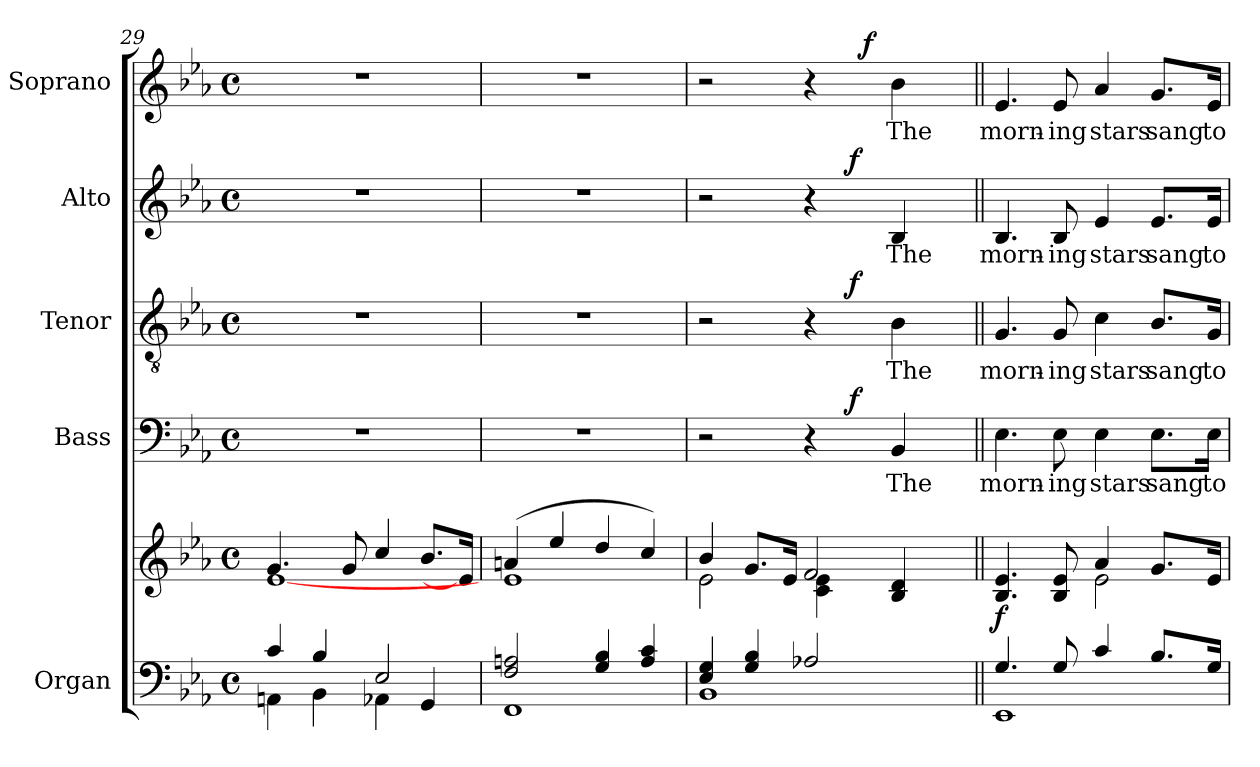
**kern	**kern	**dynam	**kern	**text	**dynam	**kern	**text	**dynam	**kern	**text	**dynam	**kern	**text	**dynam
*part5	*part5	*part5	*part4	*part4	*part4	*part3	*part3	*part3	*part2	*part2	*part2	*part1	*part1	*part1
*staff6	*staff5	*staff5/6	*staff4	*staff4	*staff4	*staff3	*staff3	*staff3	*staff2	*staff2	*staff2	*staff1	*staff1	*staff1
*I"Organ	*	*	*I"Bass	*	*	*I"Tenor	*	*	*I"Alto	*	*	*I"Soprano	*	*
*I'Org.	*	*	*I'B.	*	*	*I'T.	*	*	*I'A.	*	*	*I'S.	*	*
*clefF4	*clefG2	*	*clefF4	*	*	*clefGv2	*	*	*clefG2	*	*	*clefG2	*	*
*	*	*	*	*	*	*ITrd7c12	*	*	*	*	*	*	*	*
*k[b-e-a-]	*k[b-e-a-]	*	*k[b-e-a-]	*	*	*k[b-e-a-]	*	*	*k[b-e-a-]	*	*	*k[b-e-a-]	*	*
*E-:	*E-:	*	*E-:	*	*	*E-:	*	*	*E-:	*	*	*E-:	*	*
*M4/4	*M4/4	*	*M4/4	*	*	*M4/4	*	*	*M4/4	*	*	*M4/4	*	*
*met(c)	*met(c)	*	*met(c)	*	*	*met(c)	*	*	*met(c)	*	*	*met(c)	*	*
=29	=29	=29	=29	=29	=29	=29	=29	=29	=29	=29	=29	=29	=29	=29
*^	*^	*	*	*	*	*	*	*	*	*	*	*	*	*
4ci/	4AAni\	4.gi/	[<1e-i	.	1r	.	.	1r	.	.	1r	.	.	1r	.	.
4B-i/	4BB-i\	.	.	.	.	.	.	.	.	.	.	.	.	.	.	.
.	.	8gi/	.	.	.	.	.	.	.	.	.	.	.	.	.	.
2E-i/	4AA-Xi\	4cci/	.	.	.	.	.	.	.	.	.	.	.	.	.	.
.	4GGi/	8.b-i/L	.	.	.	.	.	.	.	.	.	.	.	.	.	.
.	.	16e-i/Jk]	.	.	.	.	.	.	.	.	.	.	.	.	.	.
=30	=30	=30	=30	=30	=30	=30	=30	=30	=30	=30	=30	=30	=30	=30	=30	=30
2Fi/ 2Ani	1FFi	(4ani/	1e-i	.	1r	.	.	1r	.	.	1r	.	.	1r	.	.
.	.	4ee-i/	.	.	.	.	.	.	.	.	.	.	.	.	.	.
4Gi/ 4B-i	.	4ddi/	.	.	.	.	.	.	.	.	.	.	.	.	.	.
4Ai/ 4ci	.	4cci/)	.	.	.	.	.	.	.	.	.	.	.	.	.	.
!!LO:PB:g=z
=31	=31	=31	=31	=31	=31	=31	=31	=31	=31	=31	=31	=31	=31	=31	=31	=31
*	*	*	*	*	*^	*	*	*^	*	*	*^	*	*	*^	*	*
4E-i/ 4Gi	1BB-i	4b-i/	2e-i\	.	2r	2ryy	.	.	2r	2ryy	.	.	2r	2ryy	.	.	2r	2ryy	.	.
4Gi/ 4B-i	.	8.gi/L	.	.	.	.	.	.	.	.	.	.	.	.	.	.	.	.	.	.
.	.	16e-i/Jk	.	.	.	.	.	.	.	.	.	.	.	.	.	.	.	.	.	.
2A-Xi/	.	2fi/	4ci\ 4e-i	.	4r	16ryy	.	.	4r	16ryy	.	.	4r	16ryy	.	.	4r	8ryy	.	.
.	.	.	.	.	.	32ryy	.	.	.	32ryy	.	.	.	32ryy	.	.	.	.	.	.
.	.	.	.	.	.	64ryy	.	.	.	64ryy	.	.	.	64ryy	.	.	.	.	.	.
.	.	.	.	.	.	256.ryy	.	.	.	256.ryy	.	.	.	256.ryy	.	.	.	.	.	.
.	.	.	.	.	.	4ryy	.	f	.	4ryy	.	f	.	4ryy	.	f	.	.	.	.
.	.	.	.	.	.	.	.	.	.	.	.	.	.	.	.	.	.	128...ryy	.	.
.	.	.	.	.	.	.	.	.	.	.	.	.	.	.	.	.	.	4ryy	.	f
!	!	!	!	!	!	!	!LO:LY:b:color=#000000	!	!	!	!	!	!	!	!	!	!	!	!	!
!	!	!	!	!	!	!	!	!	!	!	!LO:LY:b:color=#000000	!	!	!	!	!	!	!	!	!
!	!	!	!	!	!	!	!	!	!	!	!	!	!	!	!LO:LY:b:color=#000000	!	!	!	!	!
!	!	!	!	!	!	!	!	!	!	!	!	!	!	!	!	!	!	!	!LO:LY:b:color=#000000	!
.	.	.	4B-i/ 4di	.	4BB-i/	.	The	.	4BB-i\	.	The	.	4B-i/	.	The	.	4b-i\	.	The	.
.	.	.	.	.	.	8ryy	.	.	.	8ryy	.	.	.	8ryy	.	.	.	.	.	.
.	.	.	.	.	.	.	.	.	.	.	.	.	.	.	.	.	.	16ryy	.	.
.	.	.	.	.	.	.	.	.	.	.	.	.	.	.	.	.	.	32ryy	.	.
.	.	.	.	.	.	.	.	.	.	.	.	.	.	.	.	.	.	64ryy	.	.
.	.	.	.	.	.	128ryy	.	.	.	128ryy	.	.	.	128ryy	.	.	.	.	.	.
.	.	.	.	.	.	512ryy	.	.	.	512ryy	.	.	.	512ryy	.	.	.	.	.	.
.	.	.	.	.	.	.	.	.	.	.	.	.	.	.	.	.	.	1024ryy	.	.
*	*	*	*	*	*v	*v	*	*	*	*	*	*	*v	*v	*	*	*v	*v	*	*
*	*	*	*	*	*	*	*	*v	*v	*	*	*	*	*	*	*	*
=32||	=32||	=32||	=32||	=32||	=32||	=32||	=32||	=32||	=32||	=32||	=32||	=32||	=32||	=32||	=32||	=32||
!!LO:REH:place=s1:B:color=#000000:enc=box:fs=16.8551:t=B
*	*	*	*	*	*^	*	*	*^	*	*	*^	*	*	*^	*	*
!	!	!	!	!	!	!	!LO:LY:b:color=#000000	!	!	!	!	!	!	!	!	!	!	!	!	!
*	*	*	*	*	*v	*v	*	*	*	*	*	*	*v	*v	*	*	*v	*v	*	*
*	*	*	*	*	*	*	*	*v	*v	*	*	*	*	*	*	*	*
*	*	*	*	*	*^	*	*	*^	*	*	*^	*	*	*^	*	*
!	!	!	!	!	!	!	!	!	!	!	!LO:LY:b:color=#000000	!	!	!	!	!	!	!	!	!
*	*	*	*	*	*v	*v	*	*	*	*	*	*	*v	*v	*	*	*v	*v	*	*
*	*	*	*	*	*	*	*	*v	*v	*	*	*	*	*	*	*	*
*	*	*	*	*	*^	*	*	*^	*	*	*^	*	*	*^	*	*
!	!	!	!	!	!	!	!	!	!	!	!	!	!	!	!LO:LY:b:color=#000000	!	!	!	!	!
*	*	*	*	*	*v	*v	*	*	*	*	*	*	*v	*v	*	*	*v	*v	*	*
*	*	*	*	*	*	*	*	*v	*v	*	*	*	*	*	*	*	*
*	*	*	*	*	*	*	*	*	*	*	*	*	*	*MM120	*	*
*	*	*	*	*	*^	*	*	*^	*	*	*^	*	*	*^	*	*
!	!	!	!	!	!	!	!	!	!	!	!	!	!	!	!	!	!	!	!LO:LY:b:color=#000000	!
*	*	*	*	*	*v	*v	*	*	*	*	*	*	*v	*v	*	*	*v	*v	*	*
*	*	*	*	*	*	*	*	*v	*v	*	*	*	*	*	*	*	*
4.Gi/	1EE-i	4.B-i/ 4.e-i	2ryy	f	4.E-i\	morn-	.	4.GGi/	morn-	.	4.B-i/	morn-	.	4.e-i/	morn-	.
!	!	!	!	!	!	!LO:LY:b:color=#000000	!	!	!	!	!	!	!	!	!	!
!	!	!	!	!	!	!	!	!	!LO:LY:b:color=#000000	!	!	!	!	!	!	!
!	!	!	!	!	!	!	!	!	!	!	!	!LO:LY:b:color=#000000	!	!	!	!
!	!	!	!	!	!	!	!	!	!	!	!	!	!	!	!LO:LY:b:color=#000000	!
8Gi/	.	8B-i/ 8e-i	.	.	8E-i\	-ing	.	8GGi/	-ing	.	8B-i/	-ing	.	8e-i/	-ing	.
!	!	!	!	!	!	!LO:LY:b:color=#000000	!	!	!	!	!	!	!	!	!	!
!	!	!	!	!	!	!	!	!	!LO:LY:b:color=#000000	!	!	!	!	!	!	!
!	!	!	!	!	!	!	!	!	!	!	!	!LO:LY:b:color=#000000	!	!	!	!
!	!	!	!	!	!	!	!	!	!	!	!	!	!	!	!LO:LY:b:color=#000000	!
4ci/	.	4a-i/	2e-i\	.	4E-i\	stars	.	4Ci\	stars	.	4e-i/	stars	.	4a-i/	stars	.
!	!	!	!	!	!	!LO:LY:b:color=#000000	!	!	!	!	!	!	!	!	!	!
!	!	!	!	!	!	!	!	!	!LO:LY:b:color=#000000	!	!	!	!	!	!	!
!	!	!	!	!	!	!	!	!	!	!	!	!LO:LY:b:color=#000000	!	!	!	!
!	!	!	!	!	!	!	!	!	!	!	!	!	!	!	!LO:LY:b:color=#000000	!
8.B-i/L	.	8.gi/L	.	.	8.E-i\L	sang	.	8.BB-i/L	sang	.	8.e-i/L	sang	.	8.gi/L	sang	.
!	!	!	!	!	!	!LO:LY:b:color=#000000	!	!	!	!	!	!	!	!	!	!
!	!	!	!	!	!	!	!	!	!LO:LY:b:color=#000000	!	!	!	!	!	!	!
!	!	!	!	!	!	!	!	!	!	!	!	!LO:LY:b:color=#000000	!	!	!	!
!	!	!	!	!	!	!	!	!	!	!	!	!	!	!	!LO:LY:b:color=#000000	!
16Gi/Jk	.	16e-i/Jk	.	.	16E-i\Jk	to-	.	16GGi/Jk	to-	.	16e-i/Jk	to-	.	16e-i/Jk	to-	.
*v	*v	*	*	*	*	*	*	*	*	*	*	*	*	*	*	*
*	*v	*v	*	*	*	*	*	*	*	*	*	*	*	*	*
=	=	=	=	=	=	=	=	=	=	=	=	=	=	=
*-	*-	*-	*-	*-	*-	*-	*-	*-	*-	*-	*-	*-	*-	*-
